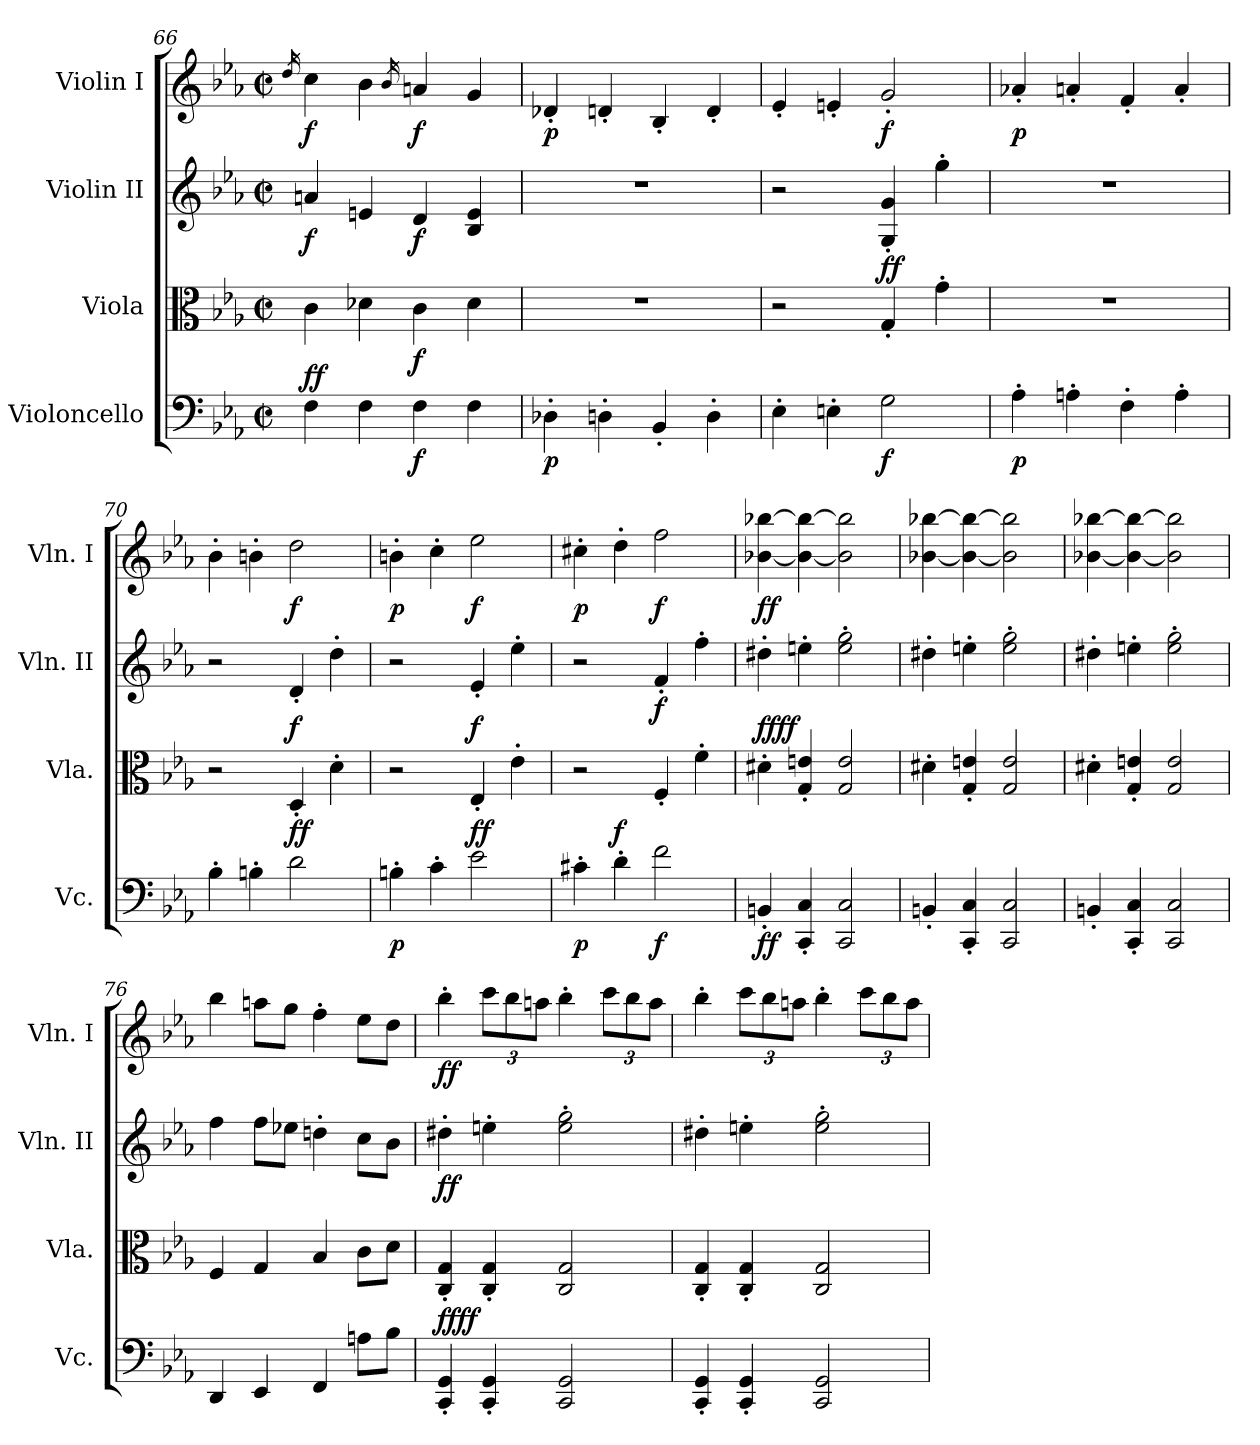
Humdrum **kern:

**kern	**dynam	**kern	**dynam	**kern	**dynam	**kern	**dynam
*part4	*part4	*part3	*part3	*part2	*part2	*part1	*part1
*staff4	*staff4	*staff3	*staff3	*staff2	*staff2	*staff1	*staff1
*I"Violoncello	*	*I"Viola	*	*I"Violin II	*	*I"Violin I	*
*I'Vc.	*	*I'Vla.	*	*I'Vln. II	*	*I'Vln. I	*
!!LO:LB:g=z
*clefF4	*	*clefC3	*	*clefG2	*	*clefG2	*
*k[b-e-a-]	*	*k[b-e-a-]	*	*k[b-e-a-]	*	*k[b-e-a-]	*
*M2/2	*	*M2/2	*	*M2/2	*	*M2/2	*
*met(c|)	*	*met(c|)	*	*met(c|)	*	*met(c|)	*
=66	=66	=66	=66	=66	=66	=66	=66
.	.	.	.	.	.	16qdd/	.
!	!LO:DY:a	!	!	!	!	!	!
!	!LO:DY:n=1:b	!	!	!	!LO:DY:b	!	!LO:DY:b
4F\	f f	4c\	.	4an/	f	4cc\	f
4F\	.	4d-X\	.	4en/	.	4b-\	.
.	.	.	.	.	.	16qb-/	.
!	!LO:DY:n=2:b	!	!LO:DY:b	!	!LO:DY:b	!	!LO:DY:b
4F\	f	4c\	f	4d/	f	4an/	f
4F\	.	4d-\	.	4B-/ 4e/	.	4g/	.
!!LO:PB:g=z
=67	=67	=67	=67	=67	=67	=67	=67
!	!LO:DY:b	!	!	!	!	!	!LO:DY:b
4D-X'\	p	1r	.	1r	.	4d-X'/	p
4Dn'\	.	.	.	.	.	4dn'/	.
4BB-'/	.	.	.	.	.	4B-'/	.
4D'\	.	.	.	.	.	4d'/	.
=68	=68	=68	=68	=68	=68	=68	=68
4E-'\	.	2r	.	2r	.	4e-'/	.
4En'\	.	.	.	.	.	4en'/	.
!	!LO:DY:b	!	!LO:DY:b	!	!	!	!
!	!	!	!LO:DY:n=1:a	!	!	!	!LO:DY:b
2G\	f	4G'/	f f	4G/' 4g/'	.	2g'/	f
.	.	4g'\	.	4gg'\	.	.	.
=69	=69	=69	=69	=69	=69	=69	=69
!	!LO:DY:b	!	!	!	!	!	!LO:DY:b
4A-'\	p	1r	.	1r	.	4a-X'/	p
4An'\	.	.	.	.	.	4an'/	.
4F'\	.	.	.	.	.	4f'/	.
4A'\	.	.	.	.	.	4a'/	.
=70	=70	=70	=70	=70	=70	=70	=70
4B-'\	.	2r	.	2r	.	4b-'\	.
4Bn'\	.	.	.	.	.	4bn'\	.
!	!LO:DY:a	!	!	!	!	!	!
!	!LO:DY:n=1:b	!	!LO:DY:a	!	!	!	!LO:DY:b
2d\	f f	4D'/	f	4d'/	.	2dd\	f
.	.	4d'\	.	4dd'\	.	.	.
=71	=71	=71	=71	=71	=71	=71	=71
!	!LO:DY:b	!	!	!	!	!	!LO:DY:b
4Bn'\	p	2r	.	2r	.	4bn'\	p
4c'\	.	.	.	.	.	4cc'\	.
!	!LO:DY:a	!	!	!	!	!	!
!	!LO:DY:n=1:b	!	!LO:DY:a	!	!	!	!LO:DY:b
2e-\	f f	4E-'/	f	4e-'/	.	2ee-\	f
.	.	4e-'\	.	4ee-'\	.	.	.
=72	=72	=72	=72	=72	=72	=72	=72
!	!LO:DY:b	!	!	!	!	!	!LO:DY:b
4c#X'\	p	2r	.	2r	.	4cc#X'\	p
!	!LO:DY:a	!	!	!	!	!	!
4d'\	f	.	.	.	.	4dd'\	.
!	!LO:DY:b	!	!	!	!LO:DY:b	!	!LO:DY:b
2f\	f	4F'/	.	4f'/	f	2ff\	f
.	.	4f'\	.	4ff'\	.	.	.
!!LO:LB:g=z
=73	=73	=73	=73	=73	=73	=73	=73
!	!LO:DY:b	!	!LO:DY:b	!	!	!	!
!	!	!	!LO:DY:n=1:a	!	!	!	!LO:DY:b
4BBn'/	ff	4d#X'\	ff ff	4dd#X'\	.	[4b-X\ [4bb-X\	ff
4CC/' 4C/'	.	4G/' 4en/'	.	4een'\	.	4b-\_ 4bb-\_	.
2CC/ 2C/	.	2G/ 2e/	.	2ee\' 2gg\'	.	2b-\] 2bb-\]	.
=74	=74	=74	=74	=74	=74	=74	=74
4BBn'/	.	4d#X'\	.	4dd#X'\	.	[4b-X\ [4bb-X\	.
4CC/' 4C/'	.	4G/' 4en/'	.	4een'\	.	4b-\_ 4bb-\_	.
2CC/ 2C/	.	2G/ 2e/	.	2ee\' 2gg\'	.	2b-\] 2bb-\]	.
=75	=75	=75	=75	=75	=75	=75	=75
4BBn'/	.	4d#X'\	.	4dd#X'\	.	[4b-X\ [4bb-X\	.
4CC/' 4C/'	.	4G/' 4en/'	.	4een'\	.	4b-\_ 4bb-\_	.
2CC/ 2C/	.	2G/ 2e/	.	2ee\' 2gg\'	.	2b-\] 2bb-\]	.
=76	=76	=76	=76	=76	=76	=76	=76
4DD/	.	4F/	.	4ff\	.	4bb-\	.
4EE-/	.	4G/	.	8ff\L	.	8aan\L	.
.	.	.	.	8ee-X\J	.	8gg\J	.
4FF/	.	4B-/	.	4ddn'\	.	4ff'\	.
8An\L	.	8c\L	.	8cc\L	.	8ee-\L	.
8B-\J	.	8d\J	.	8b-\J	.	8dd\J	.
=77	=77	=77	=77	=77	=77	=77	=77
!	!LO:DY:a	!	!	!	!	!	!
!	!LO:DY:n=1:b	!	!	!	!LO:DY:b	!	!LO:DY:b
4CC/' 4GG/'	ff ff	4C/' 4G/'	.	4dd#X'\	ff	4bb-'\	ff
*	*	*	*	*	*	*Xbrackettup	*
4CC/' 4GG/'	.	4C/' 4G/'	.	4een'\	.	12ccc\L	.
.	.	.	.	.	.	12bb-\	.
.	.	.	.	.	.	12aan\J	.
2CC/ 2GG/	.	2C/ 2G/	.	2ee\' 2gg\'	.	4bb-'\	.
.	.	.	.	.	.	12ccc\L	.
.	.	.	.	.	.	12bb-\	.
.	.	.	.	.	.	12aa\J	.
!!LO:PB:g=z
=78	=78	=78	=78	=78	=78	=78	=78
4CC/' 4GG/'	.	4C/' 4G/'	.	4dd#X'\	.	4bb-'\	.
4CC/' 4GG/'	.	4C/' 4G/'	.	4een'\	.	12ccc\L	.
.	.	.	.	.	.	12bb-\	.
.	.	.	.	.	.	12aan\J	.
2CC/ 2GG/	.	2C/ 2G/	.	2ee\' 2gg\'	.	4bb-'\	.
.	.	.	.	.	.	12ccc\L	.
.	.	.	.	.	.	12bb-\	.
.	.	.	.	.	.	12aa\J	.
=	=	=	=	=	=	=	=
*-	*-	*-	*-	*-	*-	*-	*-
